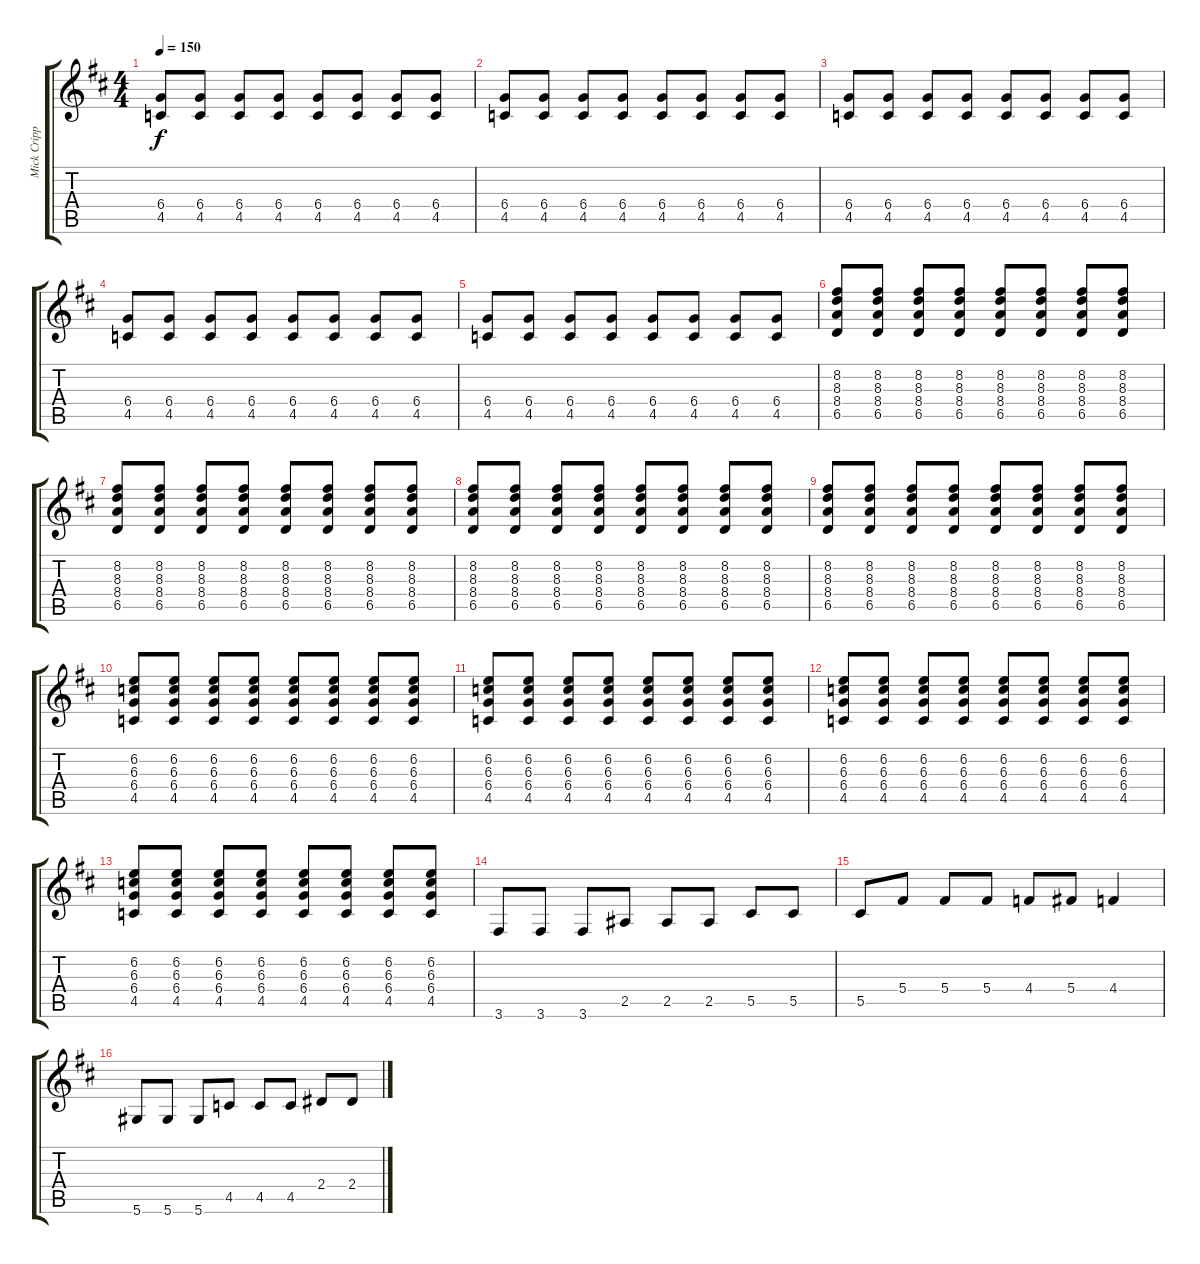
\track ("Mick Cripps" "Mick Cripp") {instrument overdrivenguitar}
\staff {score tabs}
\tuning (Eb4 Bb3 Gb3 Db3 Ab2 Eb2) {hide}
\ts (4 4)
\tempo 150
\clef g2
\ks d
(6.4 4.5).8{dy f} (6.4 4.5).8 (6.4 4.5).8 (6.4 4.5).8 (6.4 4.5).8 (6.4 4.5).8 (6.4 4.5).8 (6.4 4.5).8 |
(6.4 4.5).8 (6.4 4.5).8 (6.4 4.5).8 (6.4 4.5).8 (6.4 4.5).8 (6.4 4.5).8 (6.4 4.5).8 (6.4 4.5).8 |
(6.4 4.5).8 (6.4 4.5).8 (6.4 4.5).8 (6.4 4.5).8 (6.4 4.5).8 (6.4 4.5).8 (6.4 4.5).8 (6.4 4.5).8 |
(6.4 4.5).8 (6.4 4.5).8 (6.4 4.5).8 (6.4 4.5).8 (6.4 4.5).8 (6.4 4.5).8 (6.4 4.5).8 (6.4 4.5).8 |
(6.4 4.5).8 (6.4 4.5).8 (6.4 4.5).8 (6.4 4.5).8 (6.4 4.5).8 (6.4 4.5).8 (6.4 4.5).8 (6.4 4.5).8 |
(8.2 8.3 8.4 6.5).8 (8.2 8.3 8.4 6.5).8 (8.2 8.3 8.4 6.5).8 (8.2 8.3 8.4 6.5).8 (8.2 8.3 8.4 6.5).8 (8.2 8.3 8.4 6.5).8 (8.2 8.3 8.4 6.5).8 (8.2 8.3 8.4 6.5).8 |
(8.2 8.3 8.4 6.5).8 (8.2 8.3 8.4 6.5).8 (8.2 8.3 8.4 6.5).8 (8.2 8.3 8.4 6.5).8 (8.2 8.3 8.4 6.5).8 (8.2 8.3 8.4 6.5).8 (8.2 8.3 8.4 6.5).8 (8.2 8.3 8.4 6.5).8 |
(8.2 8.3 8.4 6.5).8 (8.2 8.3 8.4 6.5).8 (8.2 8.3 8.4 6.5).8 (8.2 8.3 8.4 6.5).8 (8.2 8.3 8.4 6.5).8 (8.2 8.3 8.4 6.5).8 (8.2 8.3 8.4 6.5).8 (8.2 8.3 8.4 6.5).8 |
(8.2 8.3 8.4 6.5).8 (8.2 8.3 8.4 6.5).8 (8.2 8.3 8.4 6.5).8 (8.2 8.3 8.4 6.5).8 (8.2 8.3 8.4 6.5).8 (8.2 8.3 8.4 6.5).8 (8.2 8.3 8.4 6.5).8 (8.2 8.3 8.4 6.5).8 |
(6.2 6.3 6.4 4.5).8 (6.2 6.3 6.4 4.5).8 (6.2 6.3 6.4 4.5).8 (6.2 6.3 6.4 4.5).8 (6.2 6.3 6.4 4.5).8 (6.2 6.3 6.4 4.5).8 (6.2 6.3 6.4 4.5).8 (6.2 6.3 6.4 4.5).8 |
(6.2 6.3 6.4 4.5).8 (6.2 6.3 6.4 4.5).8 (6.2 6.3 6.4 4.5).8 (6.2 6.3 6.4 4.5).8 (6.2 6.3 6.4 4.5).8 (6.2 6.3 6.4 4.5).8 (6.2 6.3 6.4 4.5).8 (6.2 6.3 6.4 4.5).8 |
(6.2 6.3 6.4 4.5).8 (6.2 6.3 6.4 4.5).8 (6.2 6.3 6.4 4.5).8 (6.2 6.3 6.4 4.5).8 (6.2 6.3 6.4 4.5).8 (6.2 6.3 6.4 4.5).8 (6.2 6.3 6.4 4.5).8 (6.2 6.3 6.4 4.5).8 |
(6.2 6.3 6.4 4.5).8 (6.2 6.3 6.4 4.5).8 (6.2 6.3 6.4 4.5).8 (6.2 6.3 6.4 4.5).8 (6.2 6.3 6.4 4.5).8 (6.2 6.3 6.4 4.5).8 (6.2 6.3 6.4 4.5).8 (6.2 6.3 6.4 4.5).8 |
3.6.8 3.6.8 3.6.8 2.5.8 2.5.8 2.5.8 5.5.8 5.5.8 |
5.5.8 5.4.8 5.4.8 5.4.8 4.4.8 5.4.8 4.4.4 |
5.6.8 5.6.8 5.6.8 4.5.8 4.5.8 4.5.8 2.4.8 2.4.8
